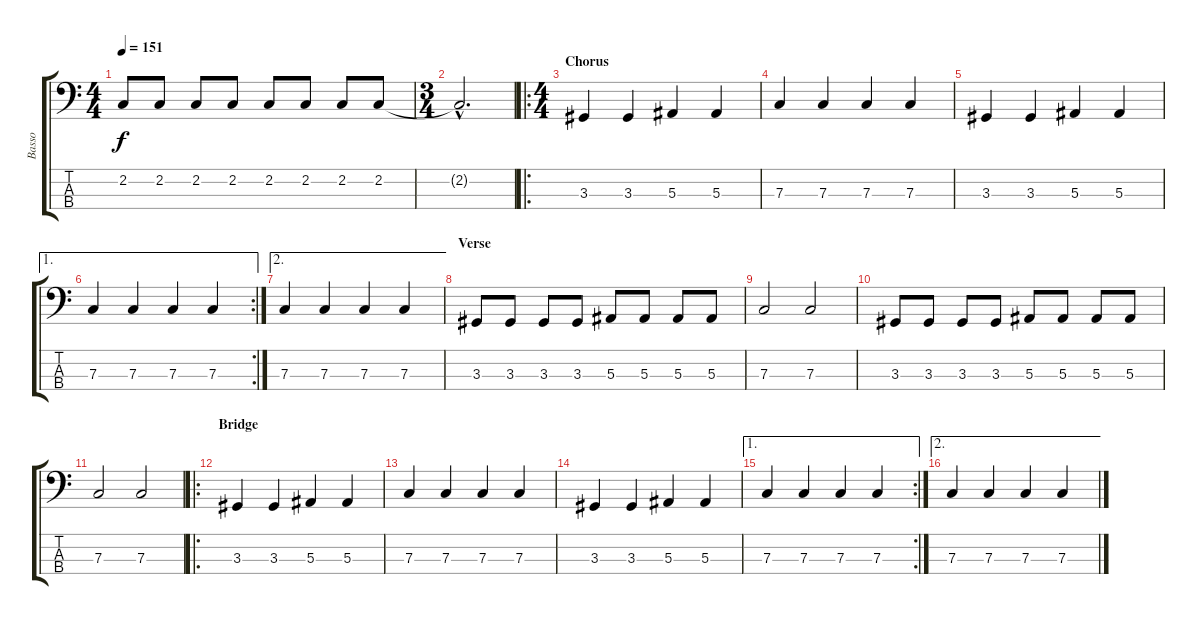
\track ("Basso" "Basso") {instrument electricbasspick}
\staff {score tabs}
\tuning (Eb2 Bb1 F1 C1) {hide}
\ts (4 4)
\tempo 151
\clef f4
\ks c
2.2.8{dy f} 2.2.8 2.2.8 2.2.8 2.2.8 2.2.8 2.2.8 2.2.8 |
\ts (3 4)
2.2{hac t}.2{d} |
\ro
\ts (4 4)
\section ("" "Chorus")
3.3.4 3.3.4 5.3.4 5.3.4 |
7.3.4 7.3.4 7.3.4 7.3.4 |
3.3.4 3.3.4 5.3.4 5.3.4 |
\ae 1
\rc 2
7.3.4 7.3.4 7.3.4 7.3.4 |
\ae 2
7.3.4 7.3.4 7.3.4 7.3.4 |
\section ("" "Verse")
3.3.8 3.3.8 3.3.8 3.3.8 5.3.8 5.3.8 5.3.8 5.3.8 |
7.3.2 7.3.2 |
3.3.8 3.3.8 3.3.8 3.3.8 5.3.8 5.3.8 5.3.8 5.3.8 |
7.3.2 7.3.2 |
\ro
\section ("" "Bridge")
3.3.4 3.3.4 5.3.4 5.3.4 |
7.3.4 7.3.4 7.3.4 7.3.4 |
3.3.4 3.3.4 5.3.4 5.3.4 |
\ae 1
\rc 2
7.3.4 7.3.4 7.3.4 7.3.4 |
\ae 2
7.3.4 7.3.4 7.3.4 7.3.4
